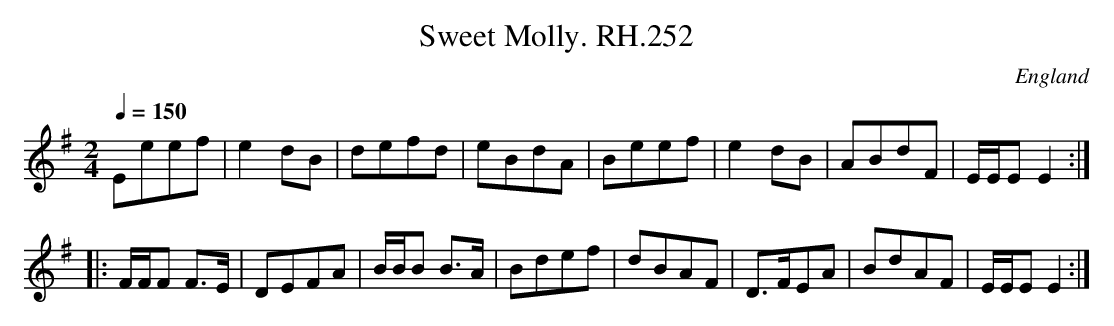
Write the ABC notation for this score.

X:1
T:Sweet Molly. RH.252
L:1/8
M:2/4
O:England
Q:1/4=150
K:G
Eeef|e2dB|defd|eBdA|\
Beef|e2dB|ABdF|E/E/EE2:|!
|:F/F/F F>E|DEFA|B/B/B B>A|Bdef|\
dBAF|D>FEA|BdAF|E/E/EE2:|
